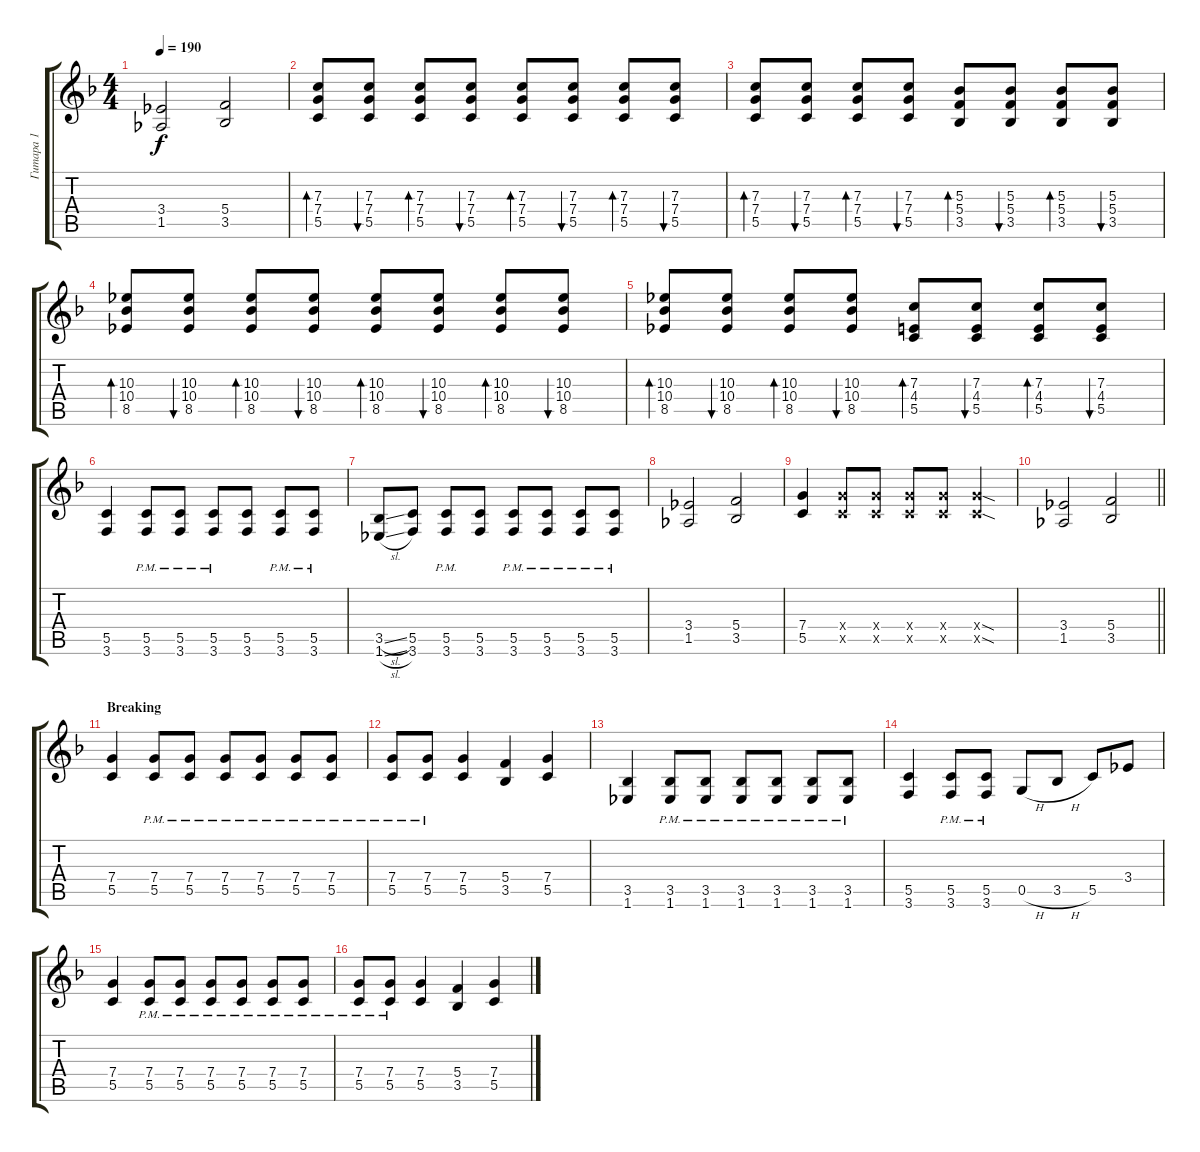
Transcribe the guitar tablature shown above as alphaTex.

\track ("Гитара 1" "Гитара 1") {instrument distortionguitar}
\staff {score tabs}
\tuning (D4 A3 F3 C3 G2 D2) {hide}
\ts (4 4)
\tempo 190
\clef g2
\ks dminor
(3.4 1.5).2{dy f} (5.4 3.5).2 |
(7.3 7.4 5.5).8{bd 60} (7.3 7.4 5.5).8{bu 60} (7.3 7.4 5.5).8{bd 60} (7.3 7.4 5.5).8{bu 60} (7.3 7.4 5.5).8{bd 60} (7.3 7.4 5.5).8{bu 60} (7.3 7.4 5.5).8{bd 60} (7.3 7.4 5.5).8{bu 60} |
(7.3 7.4 5.5).8{bd 60} (7.3 7.4 5.5).8{bu 60} (7.3 7.4 5.5).8{bd 60} (7.3 7.4 5.5).8{bu 60} (5.3 5.4 3.5).8{bd 60} (5.3 5.4 3.5).8{bu 60} (5.3 5.4 3.5).8{bd 60} (5.3 5.4 3.5).8{bu 60} |
(10.3 10.4 8.5).8{bd 60} (10.3 10.4 8.5).8{bu 60} (10.3 10.4 8.5).8{bd 60} (10.3 10.4 8.5).8{bu 60} (10.3 10.4 8.5).8{bd 60} (10.3 10.4 8.5).8{bu 60} (10.3 10.4 8.5).8{bd 60} (10.3 10.4 8.5).8{bu 60} |
(10.3 10.4 8.5).8{bd 60} (10.3 10.4 8.5).8{bu 60} (10.3 10.4 8.5).8{bd 60} (10.3 10.4 8.5).8{bu 60} (7.3 4.4 5.5).8{bd 60} (7.3 4.4 5.5).8{bu 60} (7.3 4.4 5.5).8{bd 60} (7.3 4.4 5.5).8{bu 60} |
(5.5 3.6).4 (5.5{pm} 3.6{pm}).8 (5.5{pm} 3.6{pm}).8 (5.5{pm} 3.6{pm}).8 (5.5 3.6).8 (5.5{pm} 3.6{pm}).8 (5.5{pm} 3.6{pm}).8 |
(3.5{sl} 1.6{sl}).8 (5.5 3.6).8 (5.5{pm} 3.6{pm}).8 (5.5 3.6).8 (5.5{pm} 3.6{pm}).8 (5.5{pm} 3.6{pm}).8 (5.5{pm} 3.6{pm}).8 (5.5{pm} 3.6{pm}).8 |
(3.4 1.5).2 (5.4 3.5).2 |
(7.4 5.5).4 (7.4{x} 5.5{x}).8 (7.4{x} 5.5{x}).8 (7.4{x} 5.5{x}).8 (7.4{x} 5.5{x}).8 (7.4{sod x} 5.5{sod x}).4 |
\barLineRight lightlight
(3.4 1.5).2 (5.4 3.5).2 |
\section ("" "Breaking")
(7.4 5.5).4 (7.4{pm} 5.5{pm}).8 (7.4{pm} 5.5{pm}).8 (7.4{pm} 5.5{pm}).8 (7.4{pm} 5.5{pm}).8 (7.4{pm} 5.5{pm}).8 (7.4{pm} 5.5{pm}).8 |
(7.4{pm} 5.5{pm}).8 (7.4{pm} 5.5{pm}).8 (7.4 5.5).4 (5.4 3.5).4 (7.4 5.5).4 |
(3.5 1.6).4 (3.5{pm} 1.6{pm}).8 (3.5{pm} 1.6{pm}).8 (3.5{pm} 1.6{pm}).8 (3.5{pm} 1.6{pm}).8 (3.5{pm} 1.6{pm}).8 (3.5{pm} 1.6{pm}).8 |
(5.5 3.6).4 (5.5{pm} 3.6{pm}).8 (5.5{pm} 3.6{pm}).8 0.5{h}.8 3.5{h}.8 5.5.8 3.4.8 |
(7.4 5.5).4 (7.4{pm} 5.5{pm}).8 (7.4{pm} 5.5{pm}).8 (7.4{pm} 5.5{pm}).8 (7.4{pm} 5.5{pm}).8 (7.4{pm} 5.5{pm}).8 (7.4{pm} 5.5{pm}).8 |
(7.4{pm} 5.5{pm}).8 (7.4{pm} 5.5{pm}).8 (7.4 5.5).4 (5.4 3.5).4 (7.4 5.5).4
